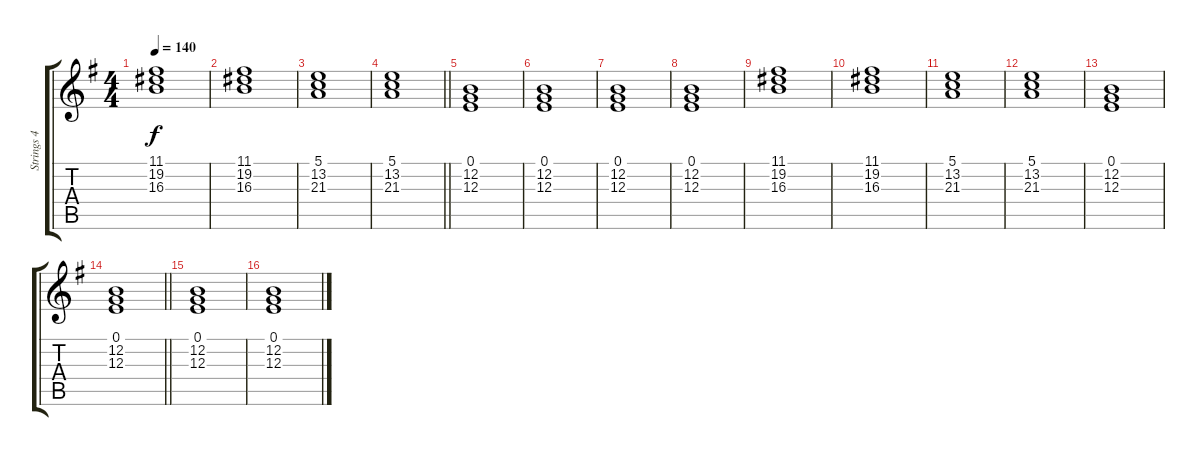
\track ("Strings 4" "Strings 4") {instrument stringensemble1}
\staff {score tabs}
\tuning (E4 B3 G3 D3 A2 E2) {hide}
\ts (4 4)
\tempo 140
\clef g2
\ks g
(11.1 19.2 16.3).1{dy f} |
(11.1 19.2 16.3).1 |
(5.1 13.2 21.3).1 |
\barLineRight lightlight
(5.1 13.2 21.3).1 |
(0.1 12.2 12.3).1 |
(0.1 12.2 12.3).1 |
(0.1 12.2 12.3).1 |
(0.1 12.2 12.3).1 |
(11.1 19.2 16.3).1 |
(11.1 19.2 16.3).1 |
(5.1 13.2 21.3).1 |
(5.1 13.2 21.3).1 |
(0.1 12.2 12.3).1 |
\barLineRight lightlight
(0.1 12.2 12.3).1 |
(0.1 12.2 12.3).1 |
(0.1 12.2 12.3).1
